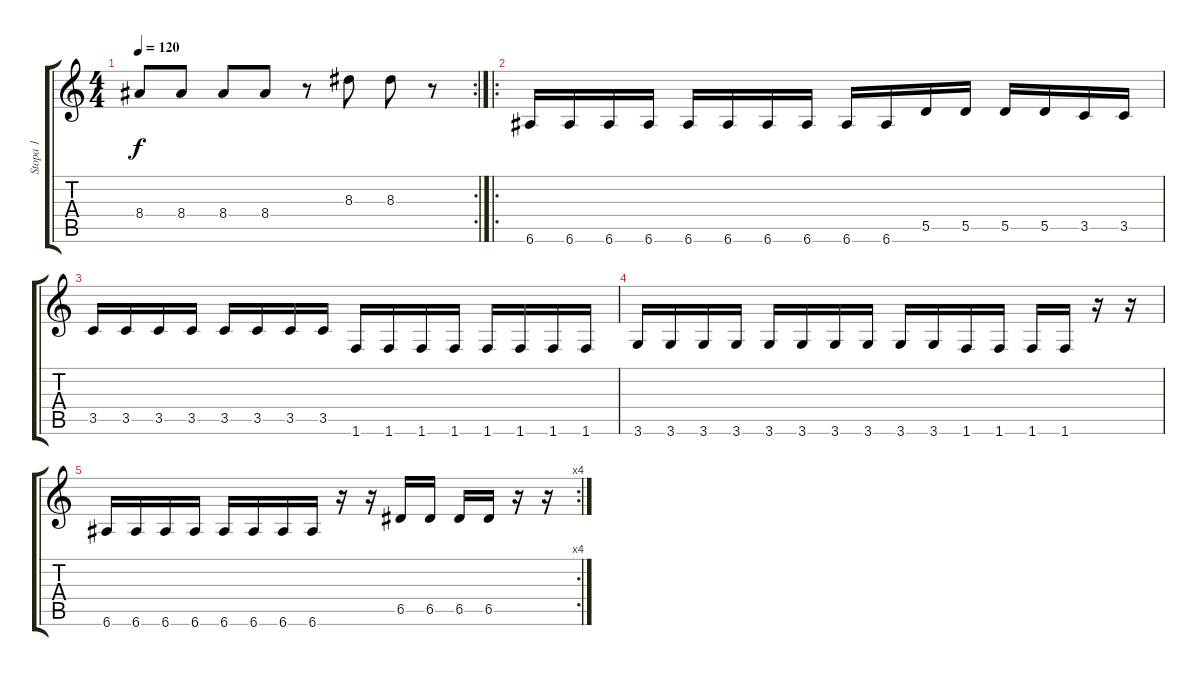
\track ("Stopa 1" "Stopa 1") {instrument acousticguitarnylon}
\staff {score tabs}
\tuning (E4 B3 G3 D3 A2 E2) {hide}
\rc 2
\ts (4 4)
\tempo 120
\clef g2
\ks c
8.4.8{dy f} 8.4.8 8.4.8 8.4.8 r.8 8.3.8 8.3.8 r.8 |
\ro
6.6.16{instrument distortionguitar} 6.6.16 6.6.16 6.6.16 6.6.16 6.6.16 6.6.16 6.6.16 6.6.16 6.6.16 5.5.16 5.5.16 5.5.16 5.5.16 3.5.16 3.5.16 |
3.5.16 3.5.16 3.5.16 3.5.16 3.5.16 3.5.16 3.5.16 3.5.16 1.6.16 1.6.16 1.6.16 1.6.16 1.6.16 1.6.16 1.6.16 1.6.16 |
3.6.16 3.6.16 3.6.16 3.6.16 3.6.16 3.6.16 3.6.16 3.6.16 3.6.16 3.6.16 1.6.16 1.6.16 1.6.16 1.6.16 r.16 r.16 |
\rc 4
6.6.16 6.6.16 6.6.16 6.6.16 6.6.16 6.6.16 6.6.16 6.6.16 r.16 r.16 6.5.16 6.5.16 6.5.16 6.5.16 r.16 r.16
